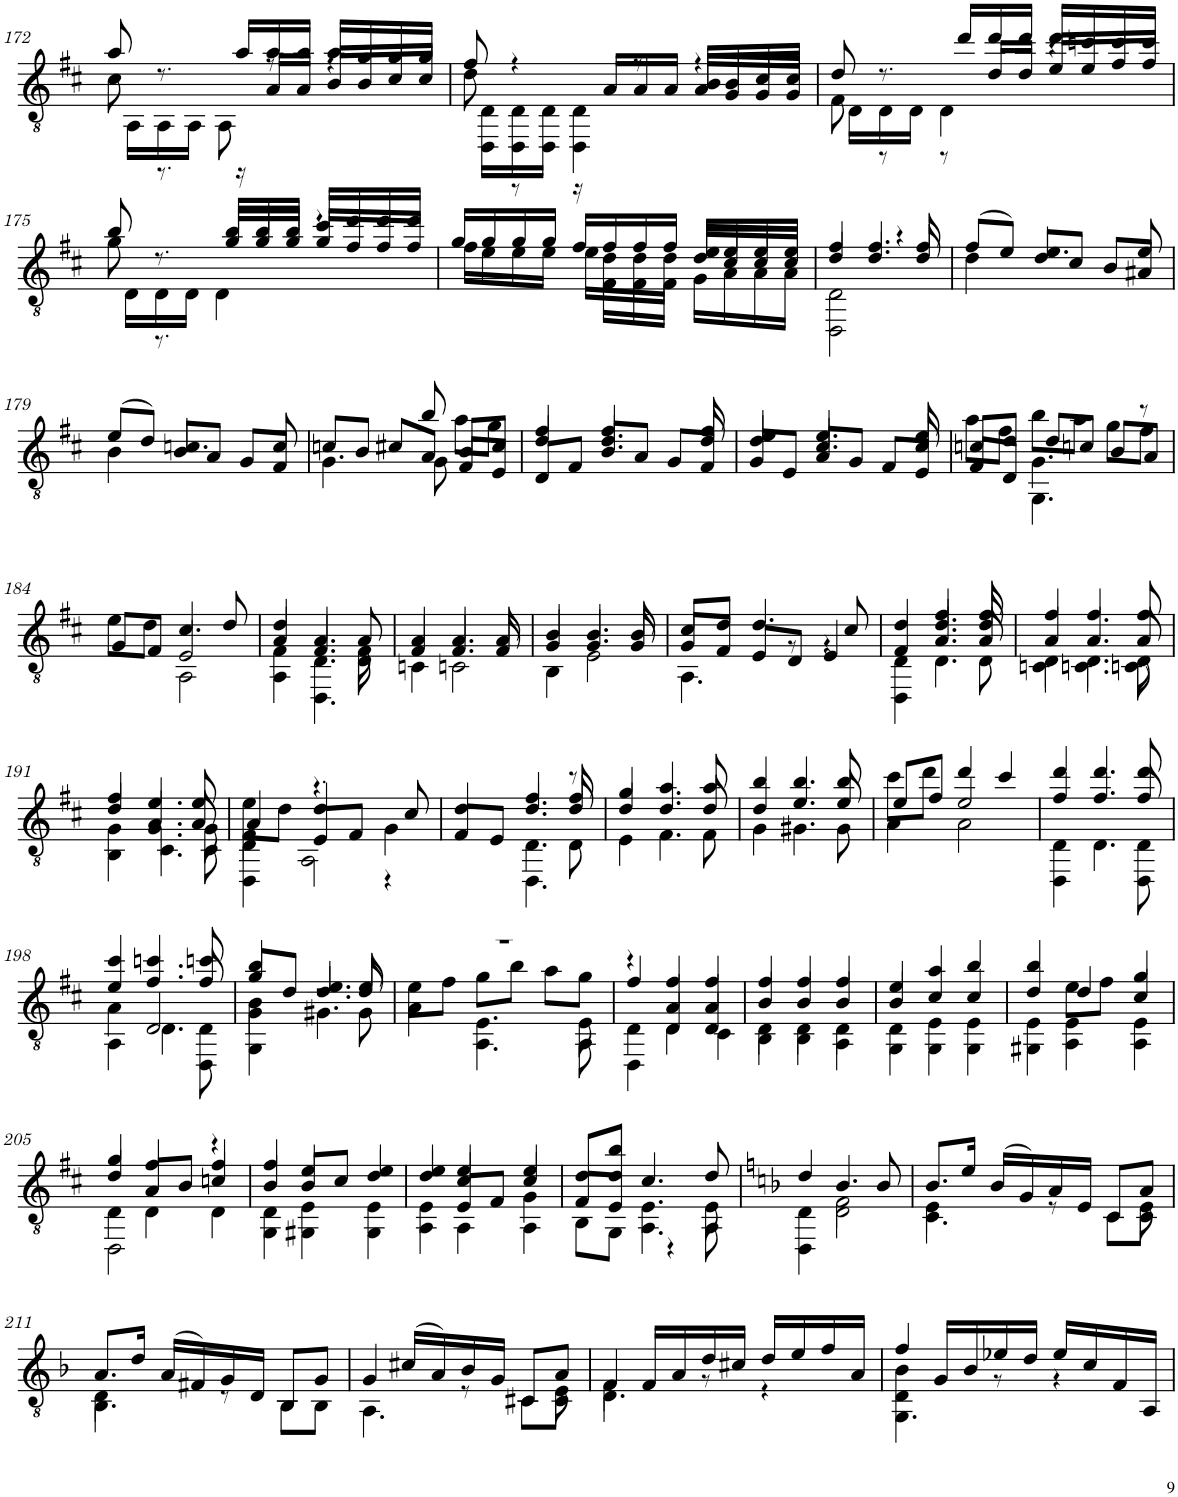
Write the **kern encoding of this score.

**kern
*part1
*staff1
*I"Guitar
!!LO:PB:g=z
*clefGv2
*k[f#c#]
*M3/4
=172
*^
*	*^
8a/	16ryy	8c#\
.	16AA\LL	.
8.r	16AA\	8.r
.	16AA\JJ	.
.	8AA\	.
16a/LL	.	16r
16a/	8r	16A/LL
16a/JJ	.	16A/JJ
16a/LL	4r	16B/LL
16g/	.	16B/
16g/	.	16c#/
16g/JJ	.	16c#/JJ
=173	=173	=173
8f#/	16ryy	8d\
.	16DD\ 16D\LL	.
4r	16DD\ 16D\	8r
.	16DD\ 16D\JJ	.
.	4DD\ 4D\	16r
.	.	16A/LL
8r	.	16A/
.	.	16A/JJ
16B/LL	4r	16A/LL
16B/	.	16G/
16c#/	.	16G/
16c#/JJ	.	16G/JJ
=174	=174	=174
8d/	16ryy	8F#\
.	16D\LL	.
8.r	16D\	8r
.	16D\JJ	.
.	4D\	8r
16dd/LL	.	.
16dd/	.	16d/LL
16dd/JJ	.	16d/JJ
16dd/LL	4r	16e/LL
16ccn/	.	16e/
16cc/	.	16f#/
16cc/JJ	.	16f#/JJ
!!LO:LB:g=z	!!	!!
=175	=175	=175
8b/	16ryy	8g\
.	16D\LL	.
8.r	16D\	8.r
.	16D\JJ	.
.	4D\	.
16b/LL	.	16g/LL
16b/	.	16g/
16b/JJ	.	16g/JJ
16cc#/LL	4r	16g/LL
16dd/	.	16f#/
16dd/	.	16f#/
16dd/JJ	.	16f#/JJ
=176	=176	=176
16g/LL	16ryy	16f#\LL
16g/	16ryy@	16e\
16g/	16ryy@	16e\
16g/JJ	16ryy@	16e\JJ
16f#/LL	16ryy@	16e\LL
16f#/	16F#\LL	16d\
16f#/	16F#\	16d\
16f#/JJ	16F#\JJ	16d\JJ
16e/LL	16G\LL	16d/LL
16e/	16A\	16c#/
16e/	16A\	16c#/
16e/JJ	16A\JJ	16c#/JJ
=177	=177	=177
4f#/	2DD\ 2D\	4d/
4.f#/	.	4.d/
.	4r	.
8f#/	.	8d/
*	*v	*v
=178	=178
(8f#/L	4d\
8e/J)	.
4.e/	8d/L
.	8c#/J
.	8B/L
8e/	8A#X/J
!!LO:LB:g=z	!!
=179	=179
(8e/L	4B\
8d/J)	.
4.cn/	8B/L
.	8A/J
.	8G/L
8c/	8F#/J
=180	=180
*	*^
8cn/L	4.G\	4.ryy
8B/J	.	.
8c#X/L	.	.
8A/J	8G\	8b/
8B/L	8F#/L	8a\L
8c#/J	8E/J	8g\J
=181	=181	=181
4d/	8D/L	4f#/
.	8F#/J	.
4.d/	8B/L	4.f#/
.	8A/J	.
.	8G/L	.
8d/	8F#/J	8f#/
=182	=182	=182
4d/	8G/L	4e/
.	8E/J	.
4.c#/	8A/L	4.e/
.	8G/J	.
.	8F#/L	.
8c#/	8E/J	8e/
=183	=183	=183
*	*	*^
8cn/L	4ryy	8F#/L	8a\L
8d/J	.	8D/J	8f#\J
8d/L	4.GG\	4.G\	8b\L
8cn/J	.	.	8a\J
8B/L	.	.	8g\L
8A/J	8ryy	8r	8f#\J
*	*	*v	*v
!!LO:LB:g=z
=184	=184	=184
8G/L	4ryy	8e\L
8F#/J	.	8d\J
2E/	2AA\	4.c#/
.	.	8d/
=185	=185	=185
*	*	*^
4A/	4AA\	4F#\	4d/
4.A/	4.DD\ 4.D\	4.F#/	2ryy
8A/	8D\	8F#\	.
*	*	*v	*v
=186	=186	=186
4A/	4Cn\	4F#/
4.A/	2Cn\	4.F#/
8A/	.	8F#/
=187	=187	=187
4B/	4BB\	4G/
4.B/	2E\	4.G/
8B/	.	8G/
=188	=188	=188
8c#/L	4.AA\	8G/L
8d/J	.	8F#/J
4.d/	.	8E/L
.	8r	8D/J
.	4r	4E/
8c#/	.	.
=189	=189	=189
*	*	*^
4d/	4DD\ 4D\	4F#/	4ryy
4.d/	4.D\	4.A/	4.f#/
8d/	8D\	8A/	8f#/
=190	=190	=190	=190
4A/	4Cn\	4D\	4f#/
4.A/	4.Cn\	4.D\	4.f#/
8A/	8Cn\	8D\	8f#/
!!LO:LB:g=z	!!	!!	!!
=191	=191	=191	=191
4d/	4BB\	4G\	4f#/
4.A/	4.C#\	4.G\	4.e/
8A/	8C#\	8G\	8e/
=192	=192	=192	=192
4A/	4DD\ 4D\	4F#\	8e\L
.	.	.	8d\J
4.r	2AA\	8E/L	4d/
.	.	8F#/J	.
.	.	4G\	4r
8c#/	.	.	.
=193	=193	=193	=193
4d/	4ryy	8F#/L	4ryy
.	.	8E/J	.
4.d/	4.DD\	4.D\	4.f#/
8d/	8r	8D\	8f#/
*	*	*v	*v
=194	=194	=194
4d/	4E\	4g/
4.d/	4.F#\	4.a/
8d/	8F#\	8a/
=195	=195	=195
4d/	4G\	4b/
4.e/	4.G#X\	4.b/
8e/	8G#\	8b/
=196	=196	=196
8e/L	4A\	8cc#\L
8f#/J	.	8dd\J
2e/	2A\	4dd/
.	.	4cc#/
=197	=197	=197
4f#/	4DD\ 4D\	4dd/
4.f#/	4.D\	4.dd/
8f#/	8DD\ 8D\	8dd/
!!LO:LB:g=z	!!	!!
=198	=198	=198
*	*	*^
4e/	4AA\	4A\	4cc#/
4.f#/	4.D\	2D/	4.ccn/
8f#/	8DD\ 8D\	.	8ccn/
=199	=199	=199	=199
8g/L	4GG\ 4G\	4B\	4b/
8d/J	.	.	.
4.d/	2r	4.G#X\	4.e/
8d/	.	8G#\	8e/
=200	=200	=200	=200
2.r	4ryy	4A\	8e\L
.	.	.	8f#\J
.	4.AA\	4.E\	8g\L
.	.	.	8b\J
.	.	.	8a\L
.	8AA\	8E\	8g\J
=201	=201	=201	=201
4r	4DD\	4D\	4f#/
4A/	4D\	4D/	4f#/
4A/	4C#\	4D/	4f#/
=202	=202	=202	=202
4B/	4BB\	4D\	4f#/
4B/	4BB\	4D\	4f#/
4B/	4AA\	4D\	4f#/
=203	=203	=203	=203
4B/	4GG\	4D\	4e/
4c#/	4GG\	4E\	4a/
4c#/	4GG\	4E\	4b/
=204	=204	=204	=204
4d/	4GG#X\	4E\	4b/
4d/	4AA\	4E\	8e\L
.	.	.	8f#\J
4c#/	4AA\	4E\	4g/
!!LO:LB:g=z	!!	!!	!!
=205	=205	=205	=205
4d/	2DD\	4D\	4g/
8A/L	.	4D\	4f#/
8B/J	.	.	.
4cn/	4r	4D\	4f#/
=206	=206	=206	=206
4B/	4GG\	4D\	4f#/
8B/L	4GG#X\	4E\	4e/
8c#/J	.	.	.
4d/	4GG#\	4E\	4e/
=207	=207	=207	=207
4e/	4AA\	4E\	4d/
4c#/	4AA\	8E/L	4e/
.	.	8F#/J	.
4c#/	4AA\	4G\	4e/
=208	=208	=208	=208
8d/L	8BB\L	8F#/L	8ryy
8d/J	8GG\J	8E/J	4b/
4.c#/	4.AA\	4.E\	.
.	.	.	4r
8d/	8AA\	8E\	8ryy
*v	*v	*v	*v
=209
*k[b-]
*^
*	*^
4d/	4DD\ 4D\	4ryy
4.B-/	2D\	2F\
8B-/	.	.
=210	=210	=210
8.B-/L	4.C\	4E\
16e/Jk	.	.
(16B-/LL	.	4.ryy
16G/)	.	.
16A/	8r	.
16E/JJ	.	.
8C/L	8C\L	.
8A/J	8C\J	8E\
!!LO:LB:g=z	!!	!!
=211	=211	=211
8.A/L	4.BB-\	4D\
16d/Jk	.	.
(16A/LL	.	2ryy
16F#X/)	.	.
16G/	8r	.
16D/JJ	.	.
8BB-/L	8BB-\L	.
8G/J	8BB-\J	.
=212	=212	=212
4G/	4.AA\	8ryy
*	*v	*v
(16c#X/LL	.
16A/)	.
16B-/	8r
16G/JJ	.
8C#X/L	8C#\L
*	*^
8A/J	8C#\J	8E\
=213	=213	=213
4F/	4.D\	4F\
16F/LL	.	2ryy
16A/	.	.
16d/	8r	.
16c#X/JJ	.	.
16d/LL	4r	.
16e/	.	.
16f/	.	.
16A/JJ	.	.
=214	=214	=214
4f/	4.GG\	4D\ 4B-\
16G/LL	.	2ryy
16B-/	.	.
16e-X/	8r	.
16d/JJ	.	.
16e-/LL	4r	.
16c/	.	.
16F/	.	.
16AA/JJ	.	.
*v	*v	*v
=
*-
